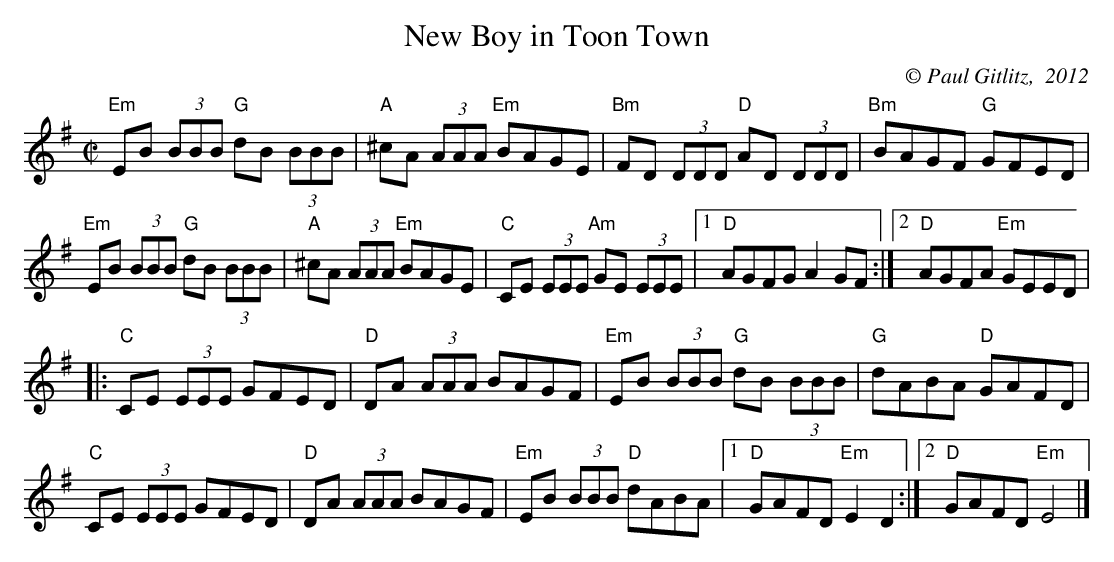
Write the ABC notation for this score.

X:1
T:New Boy in Toon Town
M:C|
C:© Paul Gitlitz,  2012
K:Em
"Em"EB (3BBB "G"dB (3BBB|"A"^cA (3AAA "Em"BAGE|"Bm"FD (3DDD "D"AD (3DDD|"Bm"BAGF "G"GFED|!
"Em"EB (3BBB "G"dB (3BBB|"A"^cA (3AAA "Em"BAGE|"C"CE (3EEE "Am"GE (3EEE|1"D"AGFG A2GF:|2"D"AGFA "Em"GEED|!
|:"C"CE (3EEE GFED|"D"DA (3AAA BAGF|"Em"EB (3BBB "G"dB  (3BBB|"G"dABA "D"GAFD|!
"C"CE (3EEE GFED|"D"DA (3AAA BAGF|"Em"EB (3BBB "D"dABA|1"D"GAFD "Em"E2D2:|2"D"GAFD "Em"E4|]
